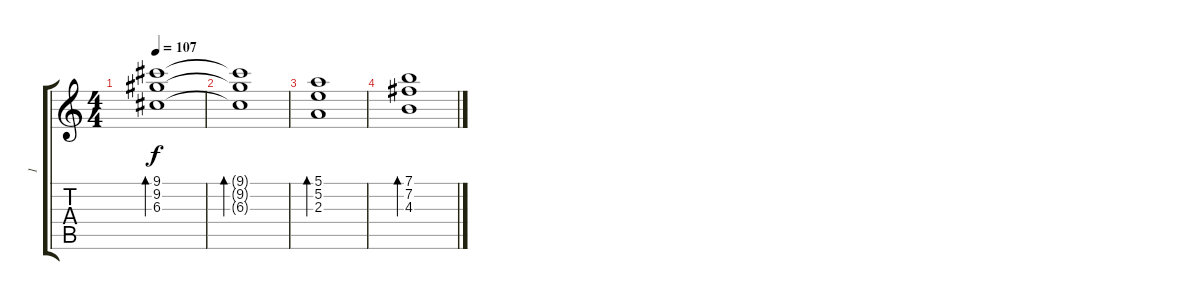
\track ("1" "1") {instrument acousticguitarsteel}
\staff {score tabs}
\tuning (E4 B3 G3 D3 A2 D2) {hide}
\ts (4 4)
\tempo 107
\clef g2
\ks c
(9.1 9.2 6.3).1{bd 120 dy f} |
(9.1{t} 9.2{t} 6.3{t}).1{bd 120} |
(5.1 5.2 2.3).1{bd 120} |
(7.1 7.2 4.3).1{bd 120}
